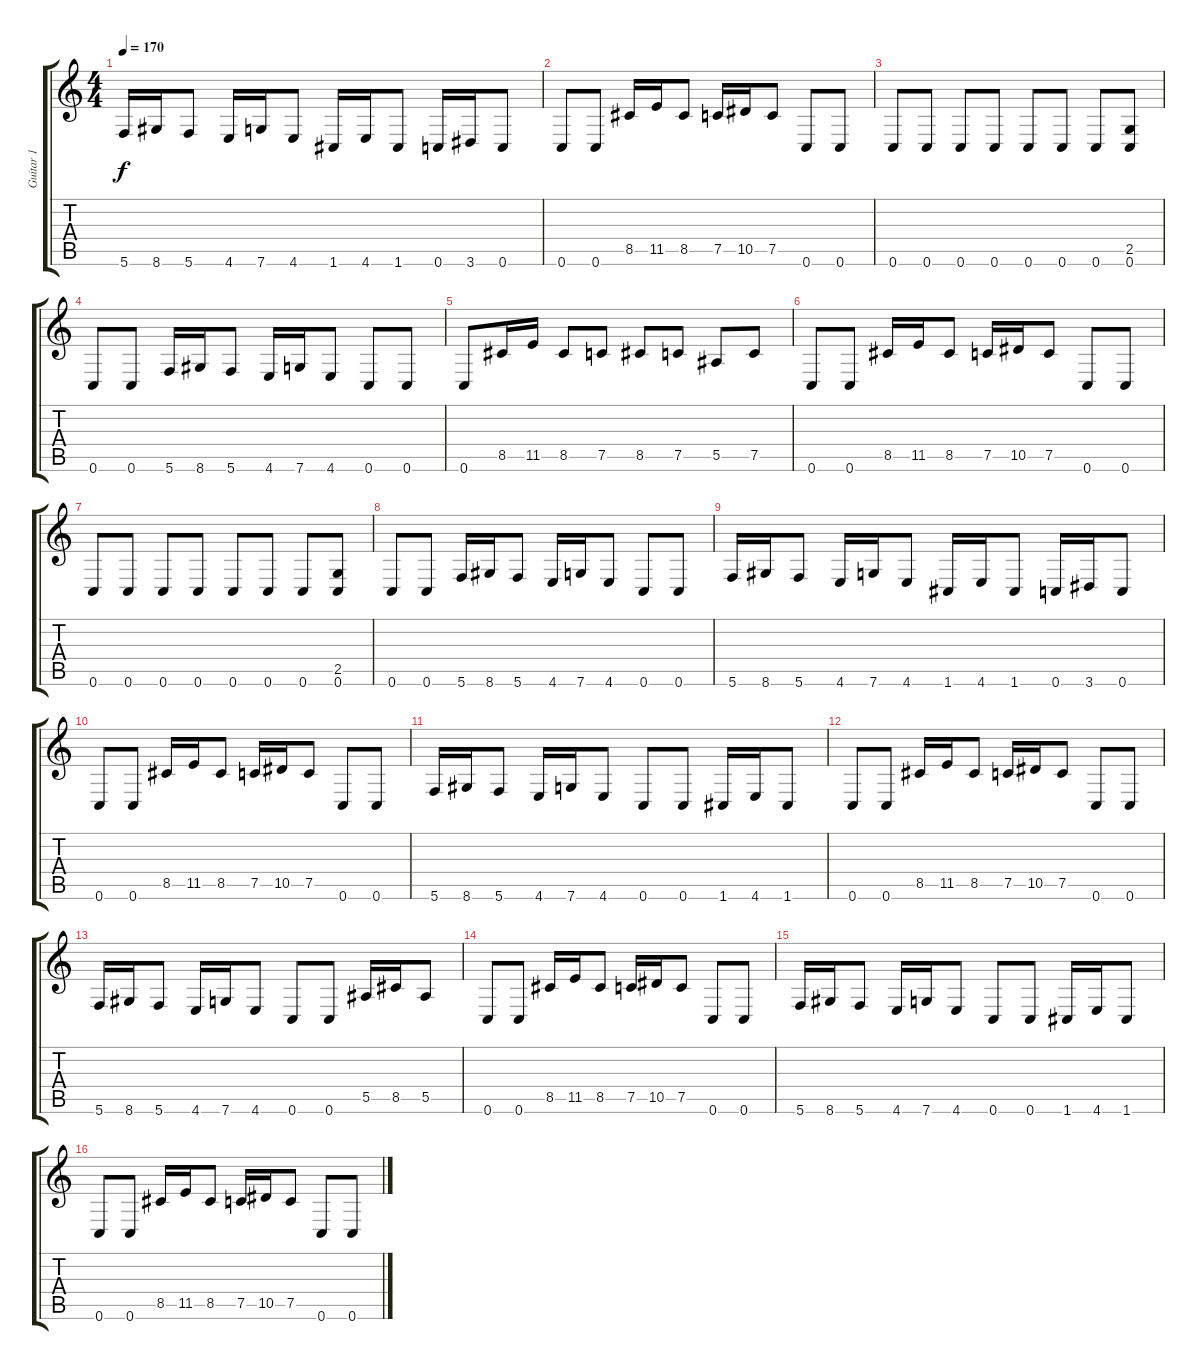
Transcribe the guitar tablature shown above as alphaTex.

\track ("Guitar 1" "Guitar 1") {instrument overdrivenguitar}
\staff {score tabs}
\tuning (C4 G3 Eb3 Bb2 F2 C2) {hide}
\ts (4 4)
\tempo 170
\clef g2
\ks c
5.6.16{dy f} 8.6.16 5.6.8 4.6.16 7.6.16 4.6.8 1.6.16 4.6.16 1.6.8 0.6.16 3.6.16 0.6.8 |
0.6.8 0.6.8 8.5.16 11.5.16 8.5.8 7.5.16 10.5.16 7.5.8 0.6.8 0.6.8 |
0.6.8 0.6.8 0.6.8 0.6.8 0.6.8 0.6.8 0.6.8 (2.5 0.6).8 |
0.6.8 0.6.8 5.6.16 8.6.16 5.6.8 4.6.16 7.6.16 4.6.8 0.6.8 0.6.8 |
0.6.8 8.5.16 11.5.16 8.5.8 7.5.8 8.5.8 7.5.8 5.5.8 7.5.8 |
0.6.8 0.6.8 8.5.16 11.5.16 8.5.8 7.5.16 10.5.16 7.5.8 0.6.8 0.6.8 |
0.6.8 0.6.8 0.6.8 0.6.8 0.6.8 0.6.8 0.6.8 (2.5 0.6).8 |
0.6.8 0.6.8 5.6.16 8.6.16 5.6.8 4.6.16 7.6.16 4.6.8 0.6.8 0.6.8 |
5.6.16 8.6.16 5.6.8 4.6.16 7.6.16 4.6.8 1.6.16 4.6.16 1.6.8 0.6.16 3.6.16 0.6.8 |
0.6.8 0.6.8 8.5.16 11.5.16 8.5.8 7.5.16 10.5.16 7.5.8 0.6.8 0.6.8 |
5.6.16 8.6.16 5.6.8 4.6.16 7.6.16 4.6.8 0.6.8 0.6.8 1.6.16 4.6.16 1.6.8 |
0.6.8 0.6.8 8.5.16 11.5.16 8.5.8 7.5.16 10.5.16 7.5.8 0.6.8 0.6.8 |
5.6.16 8.6.16 5.6.8 4.6.16 7.6.16 4.6.8 0.6.8 0.6.8 5.5.16 8.5.16 5.5.8 |
0.6.8 0.6.8 8.5.16 11.5.16 8.5.8 7.5.16 10.5.16 7.5.8 0.6.8 0.6.8 |
5.6.16 8.6.16 5.6.8 4.6.16 7.6.16 4.6.8 0.6.8 0.6.8 1.6.16 4.6.16 1.6.8 |
0.6.8 0.6.8 8.5.16 11.5.16 8.5.8 7.5.16 10.5.16 7.5.8 0.6.8 0.6.8
